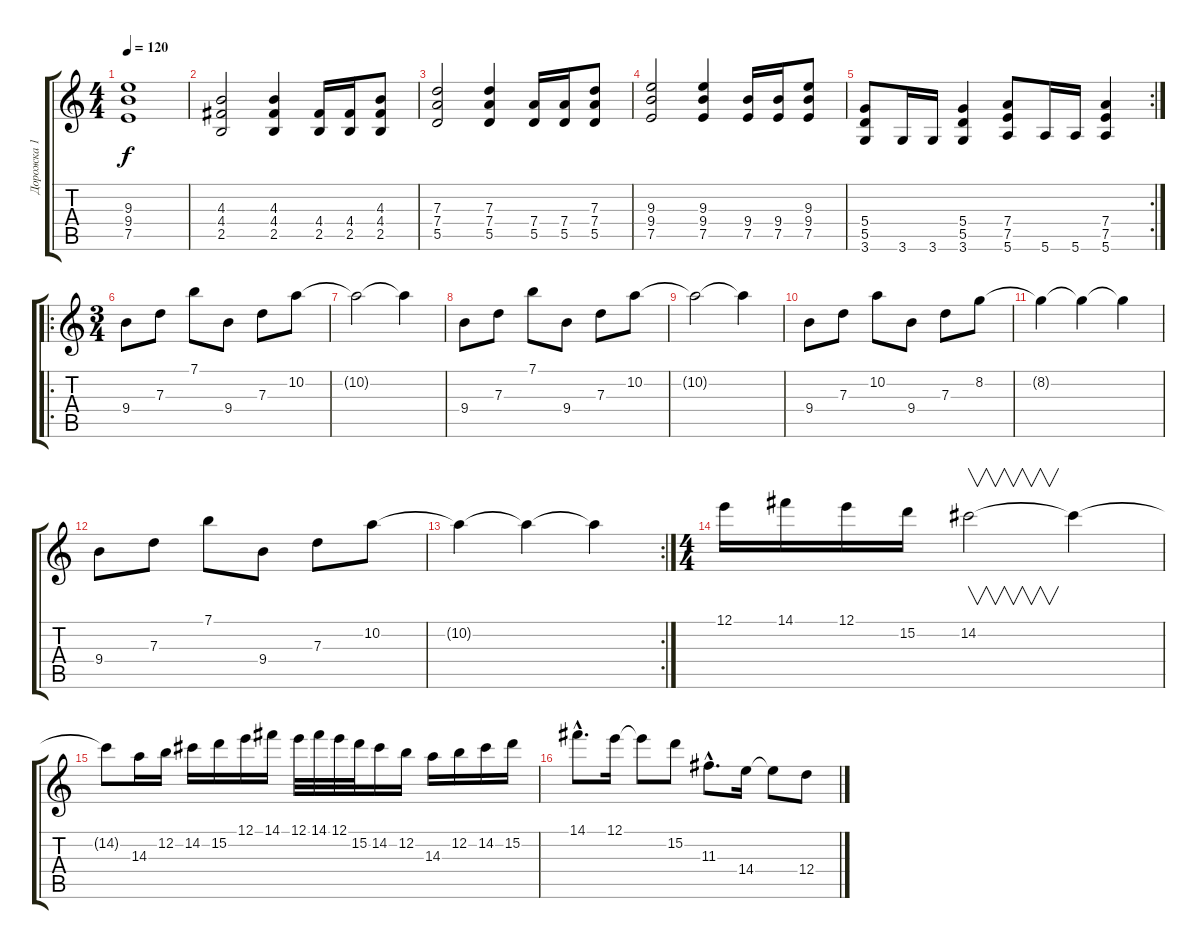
\track ("Дорожка 1" "Дорожка 1") {instrument distortionguitar}
\staff {score tabs}
\tuning (E4 B3 G3 D3 A2 E2) {hide}
\ts (4 4)
\tempo 120
\clef g2
\ks c
(9.3 9.4 7.5).1{dy f} |
(4.3 4.4 2.5).2 (4.3 4.4 2.5).4 (4.4 2.5).16 (4.4 2.5).16 (4.3 4.4 2.5).8 |
(7.3 7.4 5.5).2 (7.3 7.4 5.5).4 (7.4 5.5).16 (7.4 5.5).16 (7.3 7.4 5.5).8 |
(9.3 9.4 7.5).2 (9.3 9.4 7.5).4 (9.4 7.5).16 (9.4 7.5).16 (9.3 9.4 7.5).8 |
\rc 2
(5.4 5.5 3.6).8 3.6.16 3.6.16 (5.4 5.5 3.6).4 (7.4 7.5 5.6).8 5.6.16 5.6.16 (7.4 7.5 5.6).4 |
\ro
\ts (3 4)
9.4.8{instrument acousticguitarsteel} 7.3.8 7.1.8 9.4.8 7.3.8 10.2.8 |
10.2{t}.2 10.2{t}.4 |
9.4.8 7.3.8 7.1.8 9.4.8 7.3.8 10.2.8 |
10.2{t}.2 10.2{t}.4 |
9.4.8 7.3.8 10.2.8 9.4.8 7.3.8 8.2.8 |
8.2{t}.4 8.2{t}.4 8.2{t}.4 |
9.4.8 7.3.8 7.1.8 9.4.8 7.3.8 10.2.8 |
\rc 2
10.2{t}.4 10.2{t}.4 10.2{t}.4 |
\ts (4 4)
12.1.16{instrument distortionguitar} 14.1.16 12.1.16 15.2.16 14.2.2{v} 14.2{t}.4 |
14.2{t}.8 14.3.16 12.2.16 14.2.16 15.2.16 12.1.16 14.1.16 12.1.32 14.1.32 12.1.32 15.2.32 14.2.16 12.2.16 14.3.16 12.2.16 14.2.16 15.2.16 |
14.1{hac}.8{d} 12.1.16 12.1{t}.8 15.2.8 11.3{hac}.8{d} 14.4.16 14.4{t}.8 12.4.8
